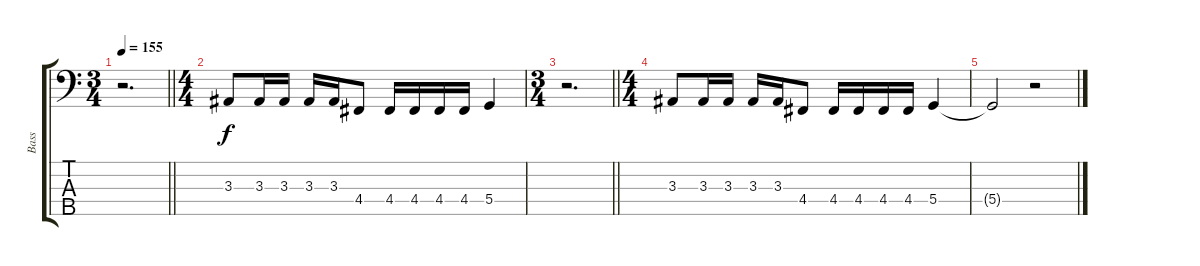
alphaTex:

\track ("Bass" "Bass") {instrument electricbasspick}
\staff {score tabs}
\tuning (F2 C2 G1 D1 A0) {hide}
\ts (3 4)
\tempo 155
\clef f4
\barLineRight lightlight
\ks c
r.2{d dy f} |
\ts (4 4)
3.3.8 3.3.16 3.3.16 3.3.16 3.3.16 4.4.8 4.4.16 4.4.16 4.4.16 4.4.16 5.4.4 |
\ts (3 4)
\barLineRight lightlight
r.2{d} |
\ts (4 4)
3.3.8 3.3.16 3.3.16 3.3.16 3.3.16 4.4.8 4.4.16 4.4.16 4.4.16 4.4.16 5.4.4 |
5.4{t}.2 r.2
